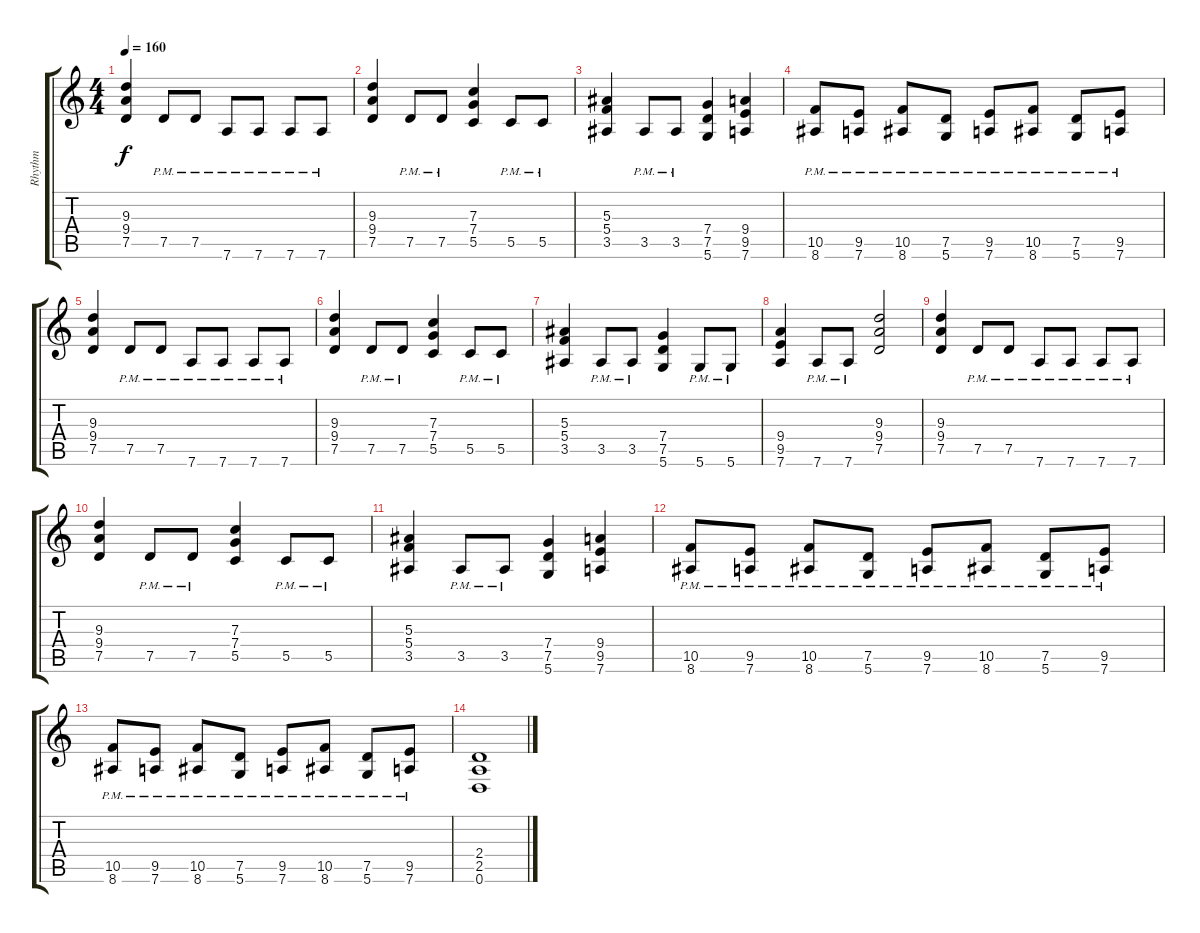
\track ("Rhythm" "Rhythm") {instrument distortionguitar}
\staff {score tabs}
\tuning (D4 A3 F3 C3 G2 D2) {hide}
\ts (4 4)
\tempo 160
\clef g2
\ks c
(9.3 9.4 7.5).4{dy f} 7.5{pm}.8 7.5{pm}.8 7.6{pm}.8 7.6{pm}.8 7.6{pm}.8 7.6{pm}.8 |
(9.3 9.4 7.5).4 7.5{pm}.8 7.5{pm}.8 (7.3 7.4 5.5).4 5.5{pm}.8 5.5{pm}.8 |
(5.3 5.4 3.5).4 3.5{pm}.8 3.5{pm}.8 (7.4 7.5 5.6).4 (9.4 9.5 7.6).4 |
(10.5{pm} 8.6{pm}).8 (9.5{pm} 7.6{pm}).8 (10.5{pm} 8.6{pm}).8 (7.5{pm} 5.6{pm}).8 (9.5{pm} 7.6{pm}).8 (10.5{pm} 8.6{pm}).8 (7.5{pm} 5.6{pm}).8 (9.5{pm} 7.6{pm}).8 |
(9.3 9.4 7.5).4 7.5{pm}.8 7.5{pm}.8 7.6{pm}.8 7.6{pm}.8 7.6{pm}.8 7.6{pm}.8 |
(9.3 9.4 7.5).4 7.5{pm}.8 7.5{pm}.8 (7.3 7.4 5.5).4 5.5{pm}.8 5.5{pm}.8 |
(5.3 5.4 3.5).4 3.5{pm}.8 3.5{pm}.8 (7.4 7.5 5.6).4 5.6{pm}.8 5.6{pm}.8 |
(9.4 9.5 7.6).4 7.6{pm}.8 7.6{pm}.8 (9.3 9.4 7.5).2 |
(9.3 9.4 7.5).4 7.5{pm}.8 7.5{pm}.8 7.6{pm}.8 7.6{pm}.8 7.6{pm}.8 7.6{pm}.8 |
(9.3 9.4 7.5).4 7.5{pm}.8 7.5{pm}.8 (7.3 7.4 5.5).4 5.5{pm}.8 5.5{pm}.8 |
(5.3 5.4 3.5).4 3.5{pm}.8 3.5{pm}.8 (7.4 7.5 5.6).4 (9.4 9.5 7.6).4 |
(10.5{pm} 8.6{pm}).8 (9.5{pm} 7.6{pm}).8 (10.5{pm} 8.6{pm}).8 (7.5{pm} 5.6{pm}).8 (9.5{pm} 7.6{pm}).8 (10.5{pm} 8.6{pm}).8 (7.5{pm} 5.6{pm}).8 (9.5{pm} 7.6{pm}).8 |
(10.5{pm} 8.6{pm}).8 (9.5{pm} 7.6{pm}).8 (10.5{pm} 8.6{pm}).8 (7.5{pm} 5.6{pm}).8 (9.5{pm} 7.6{pm}).8 (10.5{pm} 8.6{pm}).8 (7.5{pm} 5.6{pm}).8 (9.5{pm} 7.6{pm}).8 |
(2.4 2.5 0.6).1
